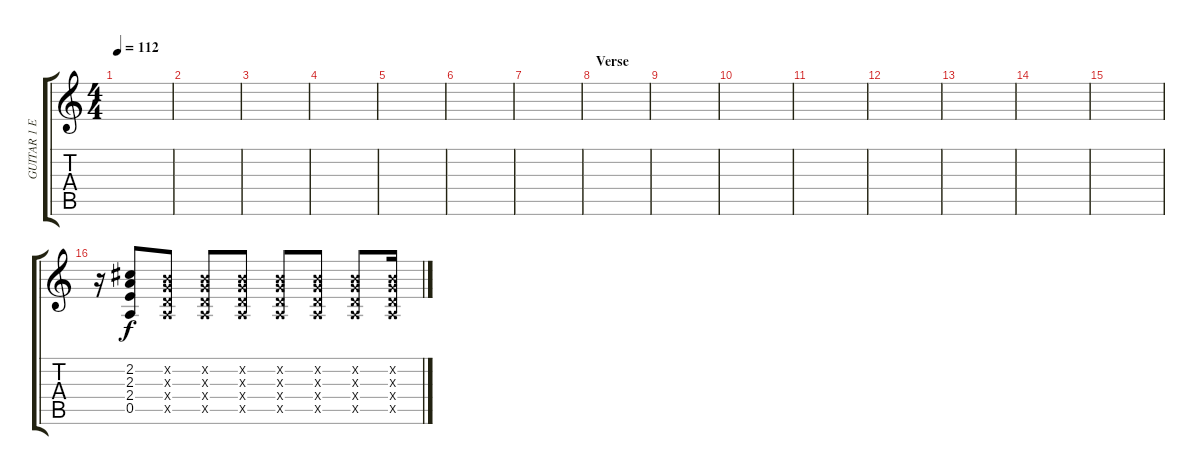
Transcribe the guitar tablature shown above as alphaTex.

\track ("GUITAR 1 ECHO" "GUITAR 1 E") {instrument distortionguitar}
\staff {score tabs}
\tuning (E4 B3 G3 D3 A2 E2) {hide}
\ts (4 4)
\tempo 112
\clef g2
\ks c
|
|
|
|
|
|
|
\section ("" "Verse")
|
|
|
|
|
|
|
|
r.16 (2.2 2.3 2.4 0.5).8 (0.2{x} 0.3{x} 0.4{x} 0.5{x}).8 (0.2{x} 0.3{x} 0.4{x} 0.5{x}).8 (0.2{x} 0.3{x} 0.4{x} 0.5{x}).8 (0.2{x} 0.3{x} 0.4{x} 0.5{x}).8 (0.2{x} 0.3{x} 0.4{x} 0.5{x}).8 (0.2{x} 0.3{x} 0.4{x} 0.5{x}).8 (0.2{x} 0.3{x} 0.4{x} 0.5{x}).16
